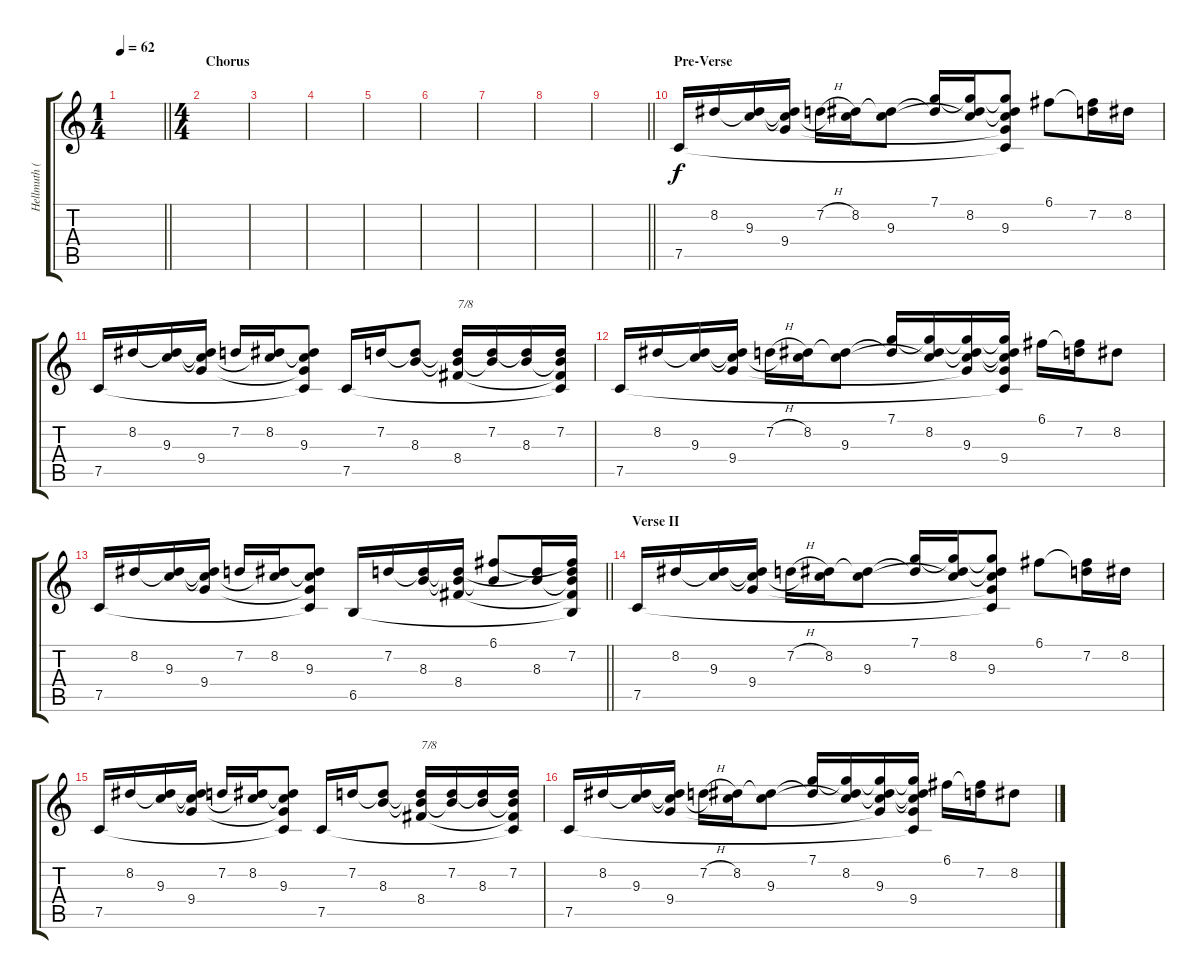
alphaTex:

\track ("Hellmuth (Acoustic Guitar)" "Hellmuth (") {instrument acousticguitarsteel}
\staff {score tabs}
\tuning (C4 G3 Eb3 Bb2 F2 C2) {hide}
\ts (1 4)
\tempo 62
\clef g2
\barLineRight lightlight
\ks c
|
\ts (4 4)
\section ("" "Chorus")
|
|
|
|
|
|
|
\barLineRight lightlight
|
\section ("" "Pre-Verse")
7.5.16 8.2.16 (8.2{t} 9.3).16 (8.2{t} 9.3{t} 9.4).16 7.2{h}.16 (8.2 9.3{t}).16 (8.2{t} 9.3).8 (7.1 8.2{t}).16 (7.1{t} 8.2 9.3{t}).16 (7.1{t} 8.2{t} 9.3 9.4{t} 7.5{t}).8 6.1.8 (6.1{t} 7.2).16 8.2.16 |
7.5.16 8.2.16 (8.2{t} 9.3).16 (8.2{t} 9.3{t} 9.4).16 7.2.16 (8.2 9.3{t}).16 (8.2{t} 9.3 9.4{t} 7.5{t}).8 7.5.16 7.2.16 (7.2{t} 8.3).8 (7.2{t} 8.3{t} 8.4).16{txt "7/8"} (7.2 8.3{t}).16 (7.2{t} 8.3).16 (7.2 8.3{t} 8.4{t} 7.5{t}).16 |
7.5.16 8.2.16 (8.2{t} 9.3).16 (8.2{t} 9.3{t} 9.4).16 7.2{h}.16 (8.2 9.3{t}).16 (8.2{t} 9.3).8 (7.1 8.2{t}).16 (7.1{t} 8.2 9.3{t}).16 (7.1{t} 8.2{t} 9.3 9.4{t}).16 (7.1{t} 8.2{t} 9.3{t} 9.4 7.5{t}).16 6.1.16 (6.1{t} 7.2).16 8.2.8 |
\barLineRight lightlight
7.5.16 8.2.16 (8.2{t} 9.3).16 (8.2{t} 9.3{t} 9.4).16 7.2.16 (8.2 9.3{t}).16 (8.2{t} 9.3 9.4{t} 7.5{t}).8 6.5.16 7.2.16 (7.2{t} 8.3).16 (7.2{t} 8.3{t} 8.4).16 (6.1 8.3{t}).8 (7.2{t} 8.3).16 (6.1{t} 7.2 8.3{t} 8.4{t} 6.5{t}).16 |
\section ("" "Verse II")
7.5.16 8.2.16 (8.2{t} 9.3).16 (8.2{t} 9.3{t} 9.4).16 7.2{h}.16 (8.2 9.3{t}).16 (8.2{t} 9.3).8 (7.1 8.2{t}).16 (7.1{t} 8.2 9.3{t}).16 (7.1{t} 8.2{t} 9.3 9.4{t} 7.5{t}).8 6.1.8 (6.1{t} 7.2).16 8.2.16 |
7.5.16 8.2.16 (8.2{t} 9.3).16 (8.2{t} 9.3{t} 9.4).16 7.2.16 (8.2 9.3{t}).16 (8.2{t} 9.3 9.4{t} 7.5{t}).8 7.5.16 7.2.16 (7.2{t} 8.3).8 (7.2{t} 8.3{t} 8.4).16{txt "7/8"} (7.2 8.3{t}).16 (7.2{t} 8.3).16 (7.2 8.3{t} 8.4{t} 7.5{t}).16 |
7.5.16 8.2.16 (8.2{t} 9.3).16 (8.2{t} 9.3{t} 9.4).16 7.2{h}.16 (8.2 9.3{t}).16 (8.2{t} 9.3).8 (7.1 8.2{t}).16 (7.1{t} 8.2 9.3{t}).16 (7.1{t} 8.2{t} 9.3 9.4{t}).16 (7.1{t} 8.2{t} 9.3{t} 9.4 7.5{t}).16 6.1.16 (6.1{t} 7.2).16 8.2.8
